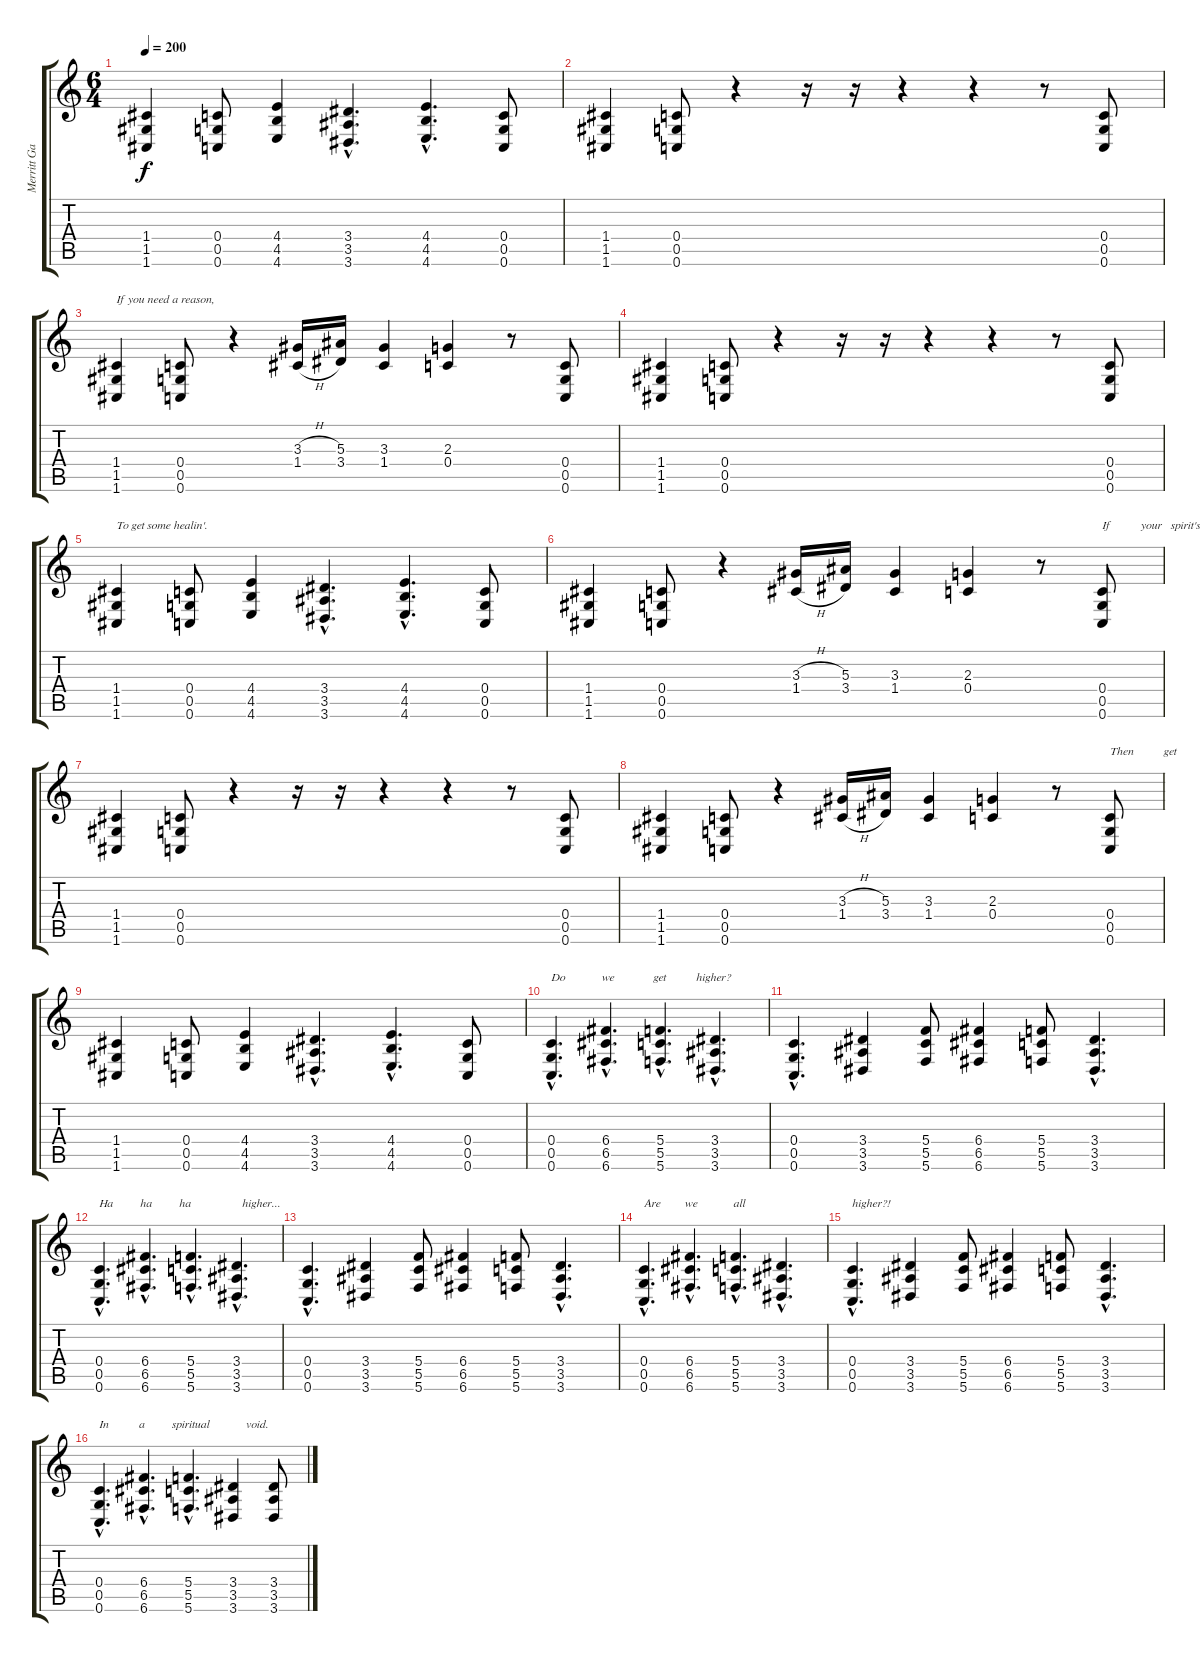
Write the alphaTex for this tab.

\track ("Merritt Gant - guitar" "Merritt Ga") {instrument distortionguitar}
\staff {score tabs}
\tuning (D4 A3 F3 C3 G2 C2) {hide}
\ts (6 4)
\tempo 200
\clef g2
\ks c
(1.4 1.5 1.6).4{dy f} (0.4 0.5 0.6).8 (4.4 4.5 4.6).4 (3.4{hac} 3.5{hac} 3.6{hac}).4{d} (4.4{hac} 4.5{hac} 4.6{hac}).4{d} (0.4 0.5 0.6).8 |
(1.4 1.5 1.6).4 (0.4 0.5 0.6).8 r.4 r.16 r.16 r.4 r.4 r.8 (0.4 0.5 0.6).8 |
(1.4 1.5 1.6).4{txt "If you need a reason,"} (0.4 0.5 0.6).8 r.4 (3.3{h} 1.4{h}).16 (5.3 3.4).16 (3.3 1.4).4 (2.3 0.4).4 r.8 (0.4 0.5 0.6).8 |
(1.4 1.5 1.6).4 (0.4 0.5 0.6).8 r.4 r.16 r.16 r.4 r.4 r.8 (0.4 0.5 0.6).8 |
(1.4 1.5 1.6).4{txt "To get some healin'."} (0.4 0.5 0.6).8 (4.4 4.5 4.6).4 (3.4{hac} 3.5{hac} 3.6{hac}).4{d} (4.4{hac} 4.5{hac} 4.6{hac}).4{d} (0.4 0.5 0.6).8 |
(1.4 1.5 1.6).4 (0.4 0.5 0.6).8 r.4 (3.3{h} 1.4{h}).16 (5.3 3.4).16 (3.3 1.4).4 (2.3 0.4).4 r.8 (0.4 0.5 0.6).8{txt "If          your   spirit's        bleedin'"} |
(1.4 1.5 1.6).4 (0.4 0.5 0.6).8 r.4 r.16 r.16 r.4 r.4 r.8 (0.4 0.5 0.6).8 |
(1.4 1.5 1.6).4 (0.4 0.5 0.6).8 r.4 (3.3{h} 1.4{h}).16 (5.3 3.4).16 (3.3 1.4).4 (2.3 0.4).4 r.8 (0.4 0.5 0.6).8{txt "Then          get            some          healin'"} |
(1.4 1.5 1.6).4 (0.4 0.5 0.6).8 (4.4 4.5 4.6).4 (3.4{hac} 3.5{hac} 3.6{hac}).4{d} (4.4{hac} 4.5{hac} 4.6{hac}).4{d} (0.4 0.5 0.6).8 |
(0.4{hac} 0.5{hac} 0.6{hac}).4{d txt "Do            we             get          higher?"} (6.4{hac} 6.5{hac} 6.6{hac}).4{d} (5.4{hac} 5.5{hac} 5.6{hac}).4{d} (3.4{hac} 3.5{hac} 3.6{hac}).4{d} |
(0.4{hac} 0.5{hac} 0.6{hac}).4{d} (3.4 3.5 3.6).4 (5.4 5.5 5.6).8 (6.4 6.5 6.6).4 (5.4 5.5 5.6).8 (3.4{hac} 3.5{hac} 3.6{hac}).4{d} |
(0.4{hac} 0.5{hac} 0.6{hac}).4{d txt "Ha         ha         ha                 higher..."} (6.4{hac} 6.5{hac} 6.6{hac}).4{d} (5.4{hac} 5.5{hac} 5.6{hac}).4{d} (3.4{hac} 3.5{hac} 3.6{hac}).4{d} |
(0.4{hac} 0.5{hac} 0.6{hac}).4{d} (3.4 3.5 3.6).4 (5.4 5.5 5.6).8 (6.4 6.5 6.6).4 (5.4 5.5 5.6).8 (3.4{hac} 3.5{hac} 3.6{hac}).4{d} |
(0.4{hac} 0.5{hac} 0.6{hac}).4{d txt "Are        we            all              "} (6.4{hac} 6.5{hac} 6.6{hac}).4{d} (5.4{hac} 5.5{hac} 5.6{hac}).4{d} (3.4{hac} 3.5{hac} 3.6{hac}).4{d} |
(0.4{hac} 0.5{hac} 0.6{hac}).4{d txt "higher?!"} (3.4 3.5 3.6).4 (5.4 5.5 5.6).8 (6.4 6.5 6.6).4 (5.4 5.5 5.6).8 (3.4{hac} 3.5{hac} 3.6{hac}).4{d} |
(0.4{hac} 0.5{hac} 0.6{hac}).4{d txt "In          a         spiritual            void."} (6.4{hac} 6.5{hac} 6.6{hac}).4{d} (5.4{hac} 5.5{hac} 5.6{hac}).4{d} (3.4 3.5 3.6).4 (3.4 3.5 3.6).8
